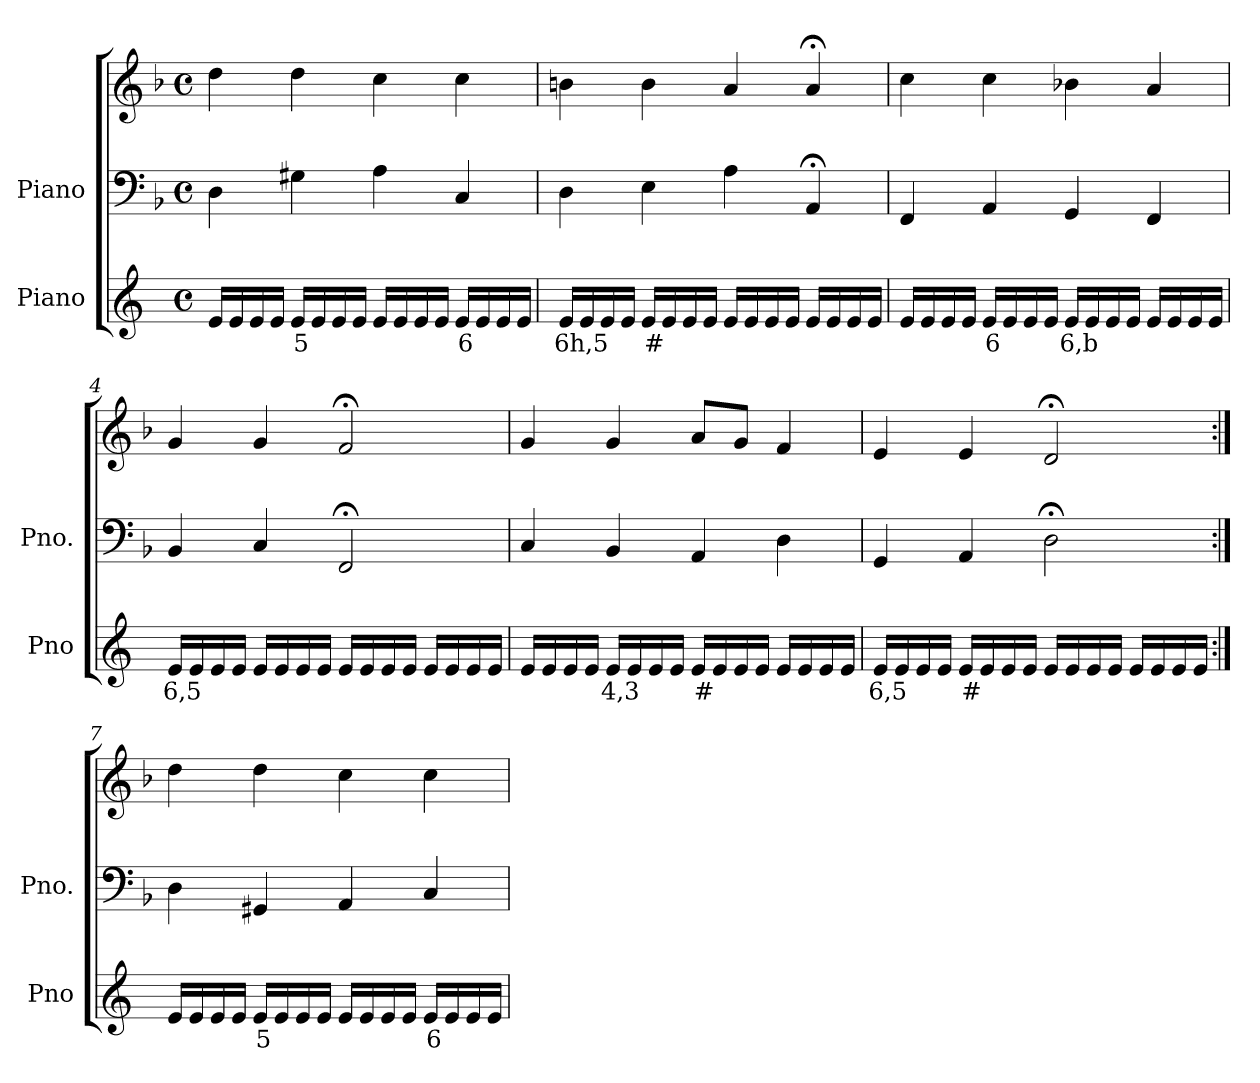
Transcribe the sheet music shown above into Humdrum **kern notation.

**kern	**text	**kern	**kern
*part2	*part2	*part1	*part1
*staff3	*staff3	*staff2	*staff1
*I"Piano	*	*I"Piano	*
*I'Pno	*	*I'Pno.	*
*clefG2	*	*clefF4	*clefG2
*k[]	*	*k[b-]	*k[b-]
*M4/4	*	*M4/4	*M4/4
*met(c)	*	*met(c)	*met(c)
=1	=1	=1	=1
16e/LL	.	4D\	4dd\
16e/	.	.	.
16e/	.	.	.
16e/JJ	.	.	.
!	!LO:LY:b	!	!
16e/LL	5	4G#X\	4dd\
16e/	.	.	.
16e/	.	.	.
16e/JJ	.	.	.
16e/LL	.	4A\	4cc\
16e/	.	.	.
16e/	.	.	.
16e/JJ	.	.	.
!	!LO:LY:b	!	!
16e/LL	6	4C/	4cc\
16e/	.	.	.
16e/	.	.	.
16e/JJ	.	.	.
=2	=2	=2	=2
!	!LO:LY:b	!	!
16e/LL	6h,5	4D\	4bn\
16e/	.	.	.
16e/	.	.	.
16e/JJ	.	.	.
!	!LO:LY:b	!	!
16e/LL	#	4E\	4b\
16e/	.	.	.
16e/	.	.	.
16e/JJ	.	.	.
16e/LL	.	4A\	4a/
16e/	.	.	.
16e/	.	.	.
16e/JJ	.	.	.
16e/LL	.	4AA;</	4a;</
16e/	.	.	.
16e/	.	.	.
16e/JJ	.	.	.
=3	=3	=3	=3
16e/LL	.	4FF/	4cc\
16e/	.	.	.
16e/	.	.	.
16e/JJ	.	.	.
!	!LO:LY:b	!	!
16e/LL	6	4AA/	4cc\
16e/	.	.	.
16e/	.	.	.
16e/JJ	.	.	.
!	!LO:LY:b	!	!
16e/LL	6,b	4GG/	4b-X\
16e/	.	.	.
16e/	.	.	.
16e/JJ	.	.	.
16e/LL	.	4FF/	4a/
16e/	.	.	.
16e/	.	.	.
16e/JJ	.	.	.
=4	=4	=4	=4
!	!LO:LY:b	!	!
16e/LL	6,5	4BB-/	4g/
16e/	.	.	.
16e/	.	.	.
16e/JJ	.	.	.
16e/LL	.	4C/	4g/
16e/	.	.	.
16e/	.	.	.
16e/JJ	.	.	.
16e/LL	.	2FF;</	2f;</
16e/	.	.	.
16e/	.	.	.
16e/JJ	.	.	.
16e/LL	.	.	.
16e/	.	.	.
16e/	.	.	.
16e/JJ	.	.	.
=5	=5	=5	=5
16e/LL	.	4C/	4g/
16e/	.	.	.
16e/	.	.	.
16e/JJ	.	.	.
!	!LO:LY:b	!	!
16e/LL	4,3	4BB-/	4g/
16e/	.	.	.
16e/	.	.	.
16e/JJ	.	.	.
!	!LO:LY:b	!	!
16e/LL	#	4AA/	8a/L
16e/	.	.	.
16e/	.	.	8g/J
16e/JJ	.	.	.
16e/LL	.	4D\	4f/
16e/	.	.	.
16e/	.	.	.
16e/JJ	.	.	.
=6	=6	=6	=6
!	!LO:LY:b	!	!
16e/LL	6,5	4GG/	4e/
16e/	.	.	.
16e/	.	.	.
16e/JJ	.	.	.
!	!LO:LY:b	!	!
16e/LL	#	4AA/	4e/
16e/	.	.	.
16e/	.	.	.
16e/JJ	.	.	.
16e/LL	.	2D;<\	2d;</
16e/	.	.	.
16e/	.	.	.
16e/JJ	.	.	.
16e/LL	.	.	.
16e/	.	.	.
16e/	.	.	.
16e/JJ	.	.	.
=7:|!	=7:|!	=7:|!	=7:|!
16e/LL	.	4D\	4dd\
16e/	.	.	.
16e/	.	.	.
16e/JJ	.	.	.
!	!LO:LY:b	!	!
16e/LL	5	4GG#X/	4dd\
16e/	.	.	.
16e/	.	.	.
16e/JJ	.	.	.
16e/LL	.	4AA/	4cc\
16e/	.	.	.
16e/	.	.	.
16e/JJ	.	.	.
!	!LO:LY:b	!	!
16e/LL	6	4C/	4cc\
16e/	.	.	.
16e/	.	.	.
16e/JJ	.	.	.
=	=	=	=
*-	*-	*-	*-
